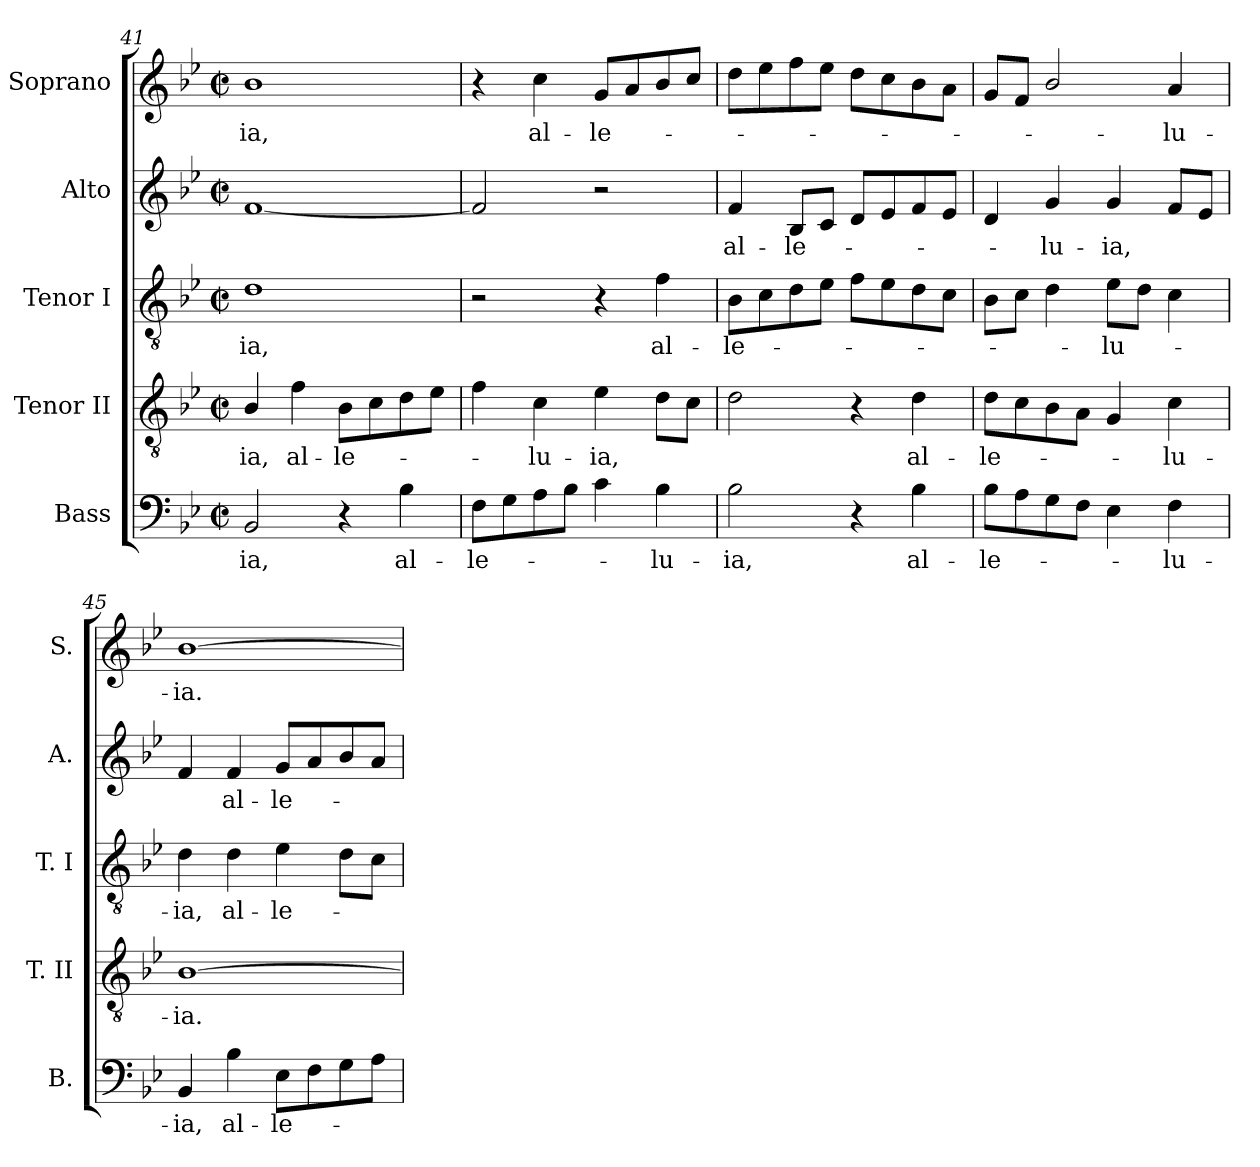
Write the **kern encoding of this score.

**kern	**text	**kern	**text	**kern	**text	**kern	**text	**kern	**text
*part5	*part5	*part4	*part4	*part3	*part3	*part2	*part2	*part1	*part1
*staff5	*staff5	*staff4	*staff4	*staff3	*staff3	*staff2	*staff2	*staff1	*staff1
*I"Bass	*	*I"Tenor II	*	*I"Tenor I	*	*I"Alto	*	*I"Soprano	*
*I'B.	*	*I'T. II	*	*I'T. I	*	*I'A.	*	*I'S.	*
*clefF4	*	*clefGv2	*	*clefGv2	*	*clefG2	*	*clefG2	*
*	*	*ITrd7c12	*	*ITrd7c12	*	*	*	*	*
*k[b-e-]	*	*k[b-e-]	*	*k[b-e-]	*	*k[b-e-]	*	*k[b-e-]	*
*B-:	*	*B-:	*	*B-:	*	*B-:	*	*B-:	*
*M2/2	*	*M2/2	*	*M2/2	*	*M2/2	*	*M2/2	*
*met(c|)	*	*met(c|)	*	*met(c|)	*	*met(c|)	*	*met(c|)	*
=41	=41	=41	=41	=41	=41	=41	=41	=41	=41
!	!LO:LY:b:color=#000000	!	!	!	!	!	!	!	!
!	!	!	!LO:LY:b:color=#000000	!	!	!	!	!	!
!	!	!	!	!	!LO:LY:b:color=#000000	!	!	!	!
!	!	!	!	!	!	!	!	!	!LO:LY:b:color=#000000
2BB-i/	-ia,	4BB-i/	-ia,	1Di	-ia,	[<1fi	.	1b-i	-ia,
!	!	!	!LO:LY:b:color=#000000	!	!	!	!	!	!
.	.	4Fi\	al-	.	.	.	.	.	.
!	!	!	!LO:LY:b:color=#000000	!	!	!	!	!	!
4r	.	8BB-i\L	-le-	.	.	.	.	.	.
.	.	8Ci\	.	.	.	.	.	.	.
!	!LO:LY:b:color=#000000	!	!	!	!	!	!	!	!
4B-i\	al-	8Di\	.	.	.	.	.	.	.
.	.	8E-i\J	.	.	.	.	.	.	.
=42	=42	=42	=42	=42	=42	=42	=42	=42	=42
!	!LO:LY:b:color=#000000	!	!	!	!	!	!	!	!
8Fi\L	-le-	4Fi\	.	2r	.	2fi/]	.	4r	.
8Gi\	.	.	.	.	.	.	.	.	.
!	!	!	!LO:LY:b:color=#000000	!	!	!	!	!	!
!	!	!	!	!	!	!	!	!	!LO:LY:b:color=#000000
8Ai\	.	4Ci\	-lu-	.	.	.	.	4cci\	al-
8B-i\J	.	.	.	.	.	.	.	.	.
!	!	!	!LO:LY:b:color=#000000	!	!	!	!	!	!
!	!	!	!	!	!	!	!	!	!LO:LY:b:color=#000000
4ci\	.	4E-i\	-ia,	4r	.	2r	.	8gi/L	-le-
.	.	.	.	.	.	.	.	8ai/	.
!	!LO:LY:b:color=#000000	!	!	!	!	!	!	!	!
!	!	!	!	!	!LO:LY:b:color=#000000	!	!	!	!
4B-i\	-lu-	8Di\L	.	4Fi\	al-	.	.	8b-i/	.
.	.	8Ci\J	.	.	.	.	.	8cci/J	.
!!LO:LB:g=z
=43	=43	=43	=43	=43	=43	=43	=43	=43	=43
!	!LO:LY:b:color=#000000	!	!	!	!	!	!	!	!
!	!	!	!	!	!LO:LY:b:color=#000000	!	!	!	!
!	!	!	!	!	!	!	!LO:LY:b:color=#000000	!	!
2B-i\	-ia,	2Di\	.	8BB-i\L	-le-	4fi/	al-	8ddi\L	.
.	.	.	.	8Ci\	.	.	.	8ee-i\	.
!	!	!	!	!	!	!	!LO:LY:b:color=#000000	!	!
.	.	.	.	8Di\	.	8B-i/L	-le-	8ffi\	.
.	.	.	.	8E-i\J	.	8ci/J	.	8ee-i\J	.
4r	.	4r	.	8Fi\L	.	8di/L	.	8ddi\L	.
.	.	.	.	8E-i\	.	8e-i/	.	8cci\	.
!	!LO:LY:b:color=#000000	!	!	!	!	!	!	!	!
!	!	!	!LO:LY:b:color=#000000	!	!	!	!	!	!
4B-i\	al-	4Di\	al-	8Di\	.	8fi/	.	8b-i\	.
.	.	.	.	8Ci\J	.	8e-i/J	.	8ai\J	.
=44	=44	=44	=44	=44	=44	=44	=44	=44	=44
!	!LO:LY:b:color=#000000	!	!	!	!	!	!	!	!
!	!	!	!LO:LY:b:color=#000000	!	!	!	!	!	!
8B-i\L	-le-	8Di\L	-le-	8BB-i\L	.	4di/	.	8gi/L	.
8Ai\	.	8Ci\	.	8Ci\J	.	.	.	8fi/J	.
!	!	!	!	!	!	!	!LO:LY:b:color=#000000	!	!
8Gi\	.	8BB-i\	.	4Di\	.	4gi/	-lu-	2b-i/	.
8Fi\J	.	8AAi\J	.	.	.	.	.	.	.
!	!	!	!	!	!LO:LY:b:color=#000000	!	!	!	!
!	!	!	!	!	!	!	!LO:LY:b:color=#000000	!	!
4E-i\	.	4GGi/	.	8E-i\L	-lu-	4gi/	-ia,	.	.
.	.	.	.	8Di\J	.	.	.	.	.
!	!LO:LY:b:color=#000000	!	!	!	!	!	!	!	!
!	!	!	!LO:LY:b:color=#000000	!	!	!	!	!	!
!	!	!	!	!	!	!	!	!	!LO:LY:b:color=#000000
4Fi\	-lu-	4Ci\	-lu-	4Ci\	.	8fi/L	.	4ai/	-lu-
.	.	.	.	.	.	8e-i/J	.	.	.
=45	=45	=45	=45	=45	=45	=45	=45	=45	=45
!	!LO:LY:b:color=#000000	!	!	!	!	!	!	!	!
!	!	!	!LO:LY:b:color=#000000	!	!	!	!	!	!
!	!	!	!	!	!LO:LY:b:color=#000000	!	!	!	!
!	!	!	!	!	!	!	!	!	!LO:LY:b:color=#000000
4BB-i/	-ia,	[<1BB-i	-ia.	4Di\	-ia,	4fi/	.	[<1b-i	-ia.
!	!LO:LY:b:color=#000000	!	!	!	!	!	!	!	!
!	!	!	!	!	!LO:LY:b:color=#000000	!	!	!	!
!	!	!	!	!	!	!	!LO:LY:b:color=#000000	!	!
4B-i\	al-	.	.	4Di\	al-	4fi/	al-	.	.
!	!LO:LY:b:color=#000000	!	!	!	!	!	!	!	!
!	!	!	!	!	!LO:LY:b:color=#000000	!	!	!	!
!	!	!	!	!	!	!	!LO:LY:b:color=#000000	!	!
8E-i\L	-le-	.	.	4E-i\	-le-	8gi/L	-le-	.	.
8Fi\	.	.	.	.	.	8ai/	.	.	.
8Gi\	.	.	.	8Di\L	.	8b-i/	.	.	.
8Ai\J	.	.	.	8Ci\J	.	8ai/J	.	.	.
=	=	=	=	=	=	=	=	=	=
*-	*-	*-	*-	*-	*-	*-	*-	*-	*-
